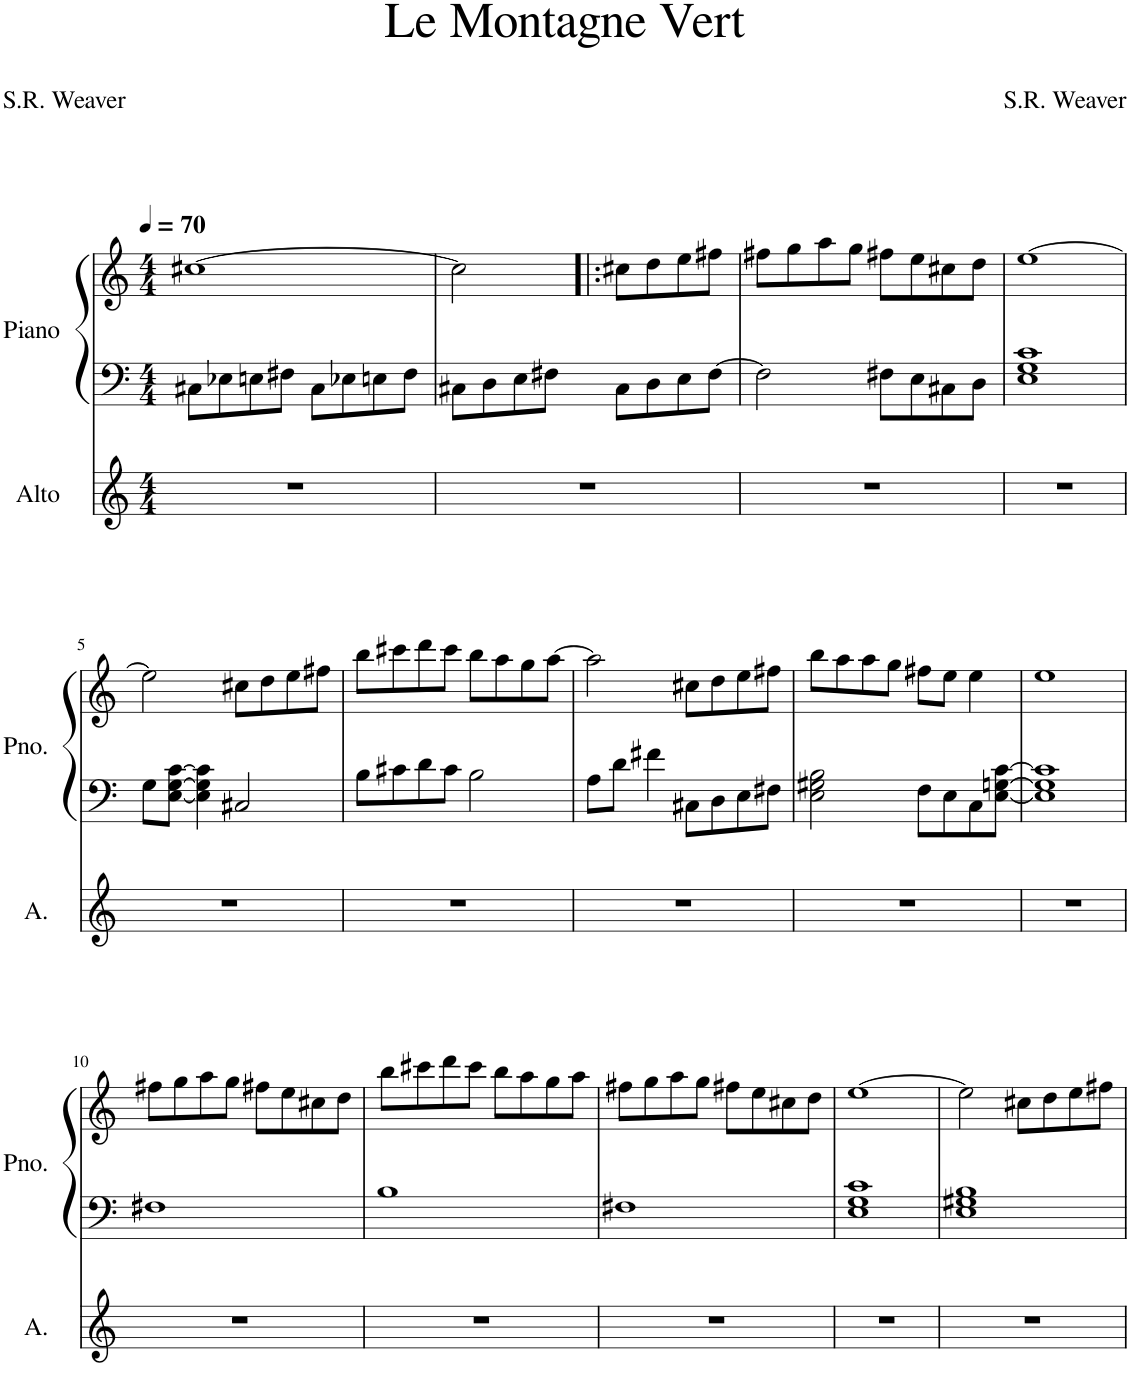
**kern	**kern	**kern
*part2	*part1	*part1
*staff3	*staff2	*staff1
*I"Alto	*I"Piano	*
*I'A.	*I'Pno.	*
*clefG2	*clefF4	*clefG2
*k[]	*k[]	*k[]
*M4/4	*M4/4	*M4/4
*MM70	*MM70	*MM70
=1	=1	=1
1r	8C#X\L	[1cc#X
.	8E-X\	.
.	8En\	.
.	8F#X\J	.
.	8C#\L	.
.	8E-X\	.
.	8En\	.
.	8F#\J	.
=2	=2	=2
1r	8C#X\L	2cc#\]
.	8D\	.
.	8E\	.
.	8F#X\J	.
.	8C#\L	8cc#X\L
.	8D\	8dd\
.	8E\	8ee\
.	[8F#\J	8ff#X\J
=3	=3	=3
1r	2F#\]	8ff#X\L
.	.	8gg\
.	.	8aa\
.	.	8gg\J
.	8F#X\L	8ff#X\L
.	8E\	8ee\
.	8C#X\	8cc#X\
.	8D\J	8dd\J
=4	=4	=4
1r	1E 1G 1c	[1ee
!!LO:LB:g=z
=5	=5	=5
1r	8G\L	2ee\]
.	[8E\ [8G\ [8c\J	.
.	4E\] 4G\] 4c\]	.
.	2C#X/	8cc#X\L
.	.	8dd\
.	.	8ee\
.	.	8ff#X\J
=6	=6	=6
1r	8B\L	8bb\L
.	8c#X\	8ccc#X\
.	8d\	8ddd\
.	8c#\J	8ccc#\J
.	2B\	8bb\L
.	.	8aa\
.	.	8gg\
.	.	[8aa\J
=7	=7	=7
1r	8A\L	2aa\]
.	8d\J	.
.	4f#X\	.
.	8C#X\L	8cc#X\L
.	8D\	8dd\
.	8E\	8ee\
.	8F#X\J	8ff#X\J
=8	=8	=8
1r	2E\ 2G#X\ 2B\	8bb\L
.	.	8aa\
.	.	8aa\
.	.	8gg\J
.	8F\L	8ff#X\L
.	8E\	8ee\J
.	8C\	4ee\
.	[8E\ [8Gn\ [8c\J	.
=9	=9	=9
1r	1E] 1G] 1c]	1ee
!!LO:LB:g=z
=10	=10	=10
1r	1F#X	8ff#X\L
.	.	8gg\
.	.	8aa\
.	.	8gg\J
.	.	8ff#X\L
.	.	8ee\
.	.	8cc#X\
.	.	8dd\J
=11	=11	=11
1r	1B	8bb\L
.	.	8ccc#X\
.	.	8ddd\
.	.	8ccc#\J
.	.	8bb\L
.	.	8aa\
.	.	8gg\
.	.	8aa\J
=12	=12	=12
1r	1F#X	8ff#X\L
.	.	8gg\
.	.	8aa\
.	.	8gg\J
.	.	8ff#X\L
.	.	8ee\
.	.	8cc#X\
.	.	8dd\J
=13	=13	=13
1r	1E 1G 1c	[1ee
=14	=14	=14
1r	1E 1G#X 1B	2ee\]
.	.	8cc#X\L
.	.	8dd\
.	.	8ee\
.	.	8ff#X\J
=	=	=
*-	*-	*-
